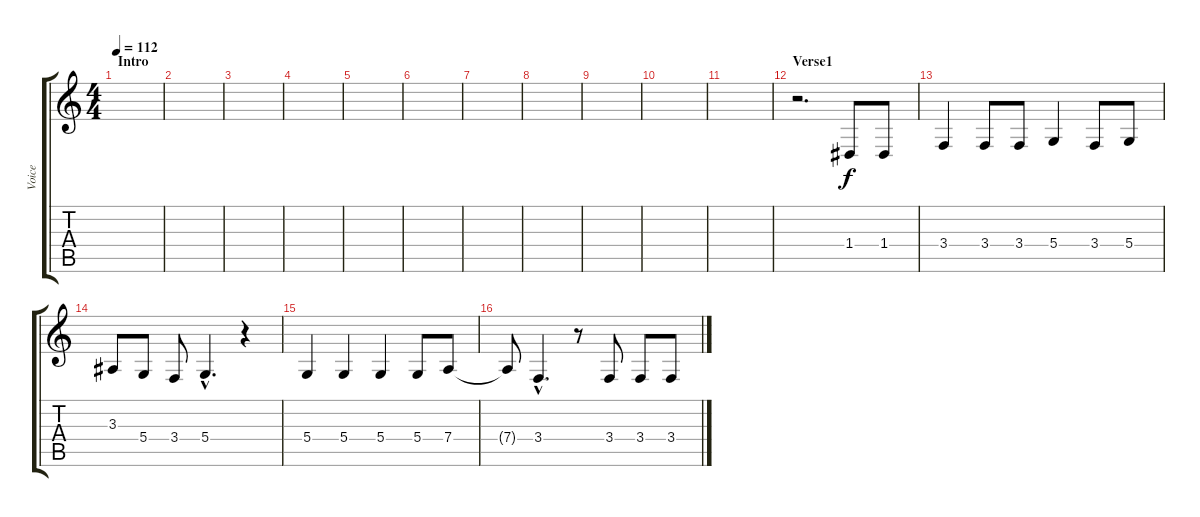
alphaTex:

\track ("Voice" "Voice") {instrument synthbrass1}
\staff {score tabs}
\tuning (E4 B3 G3 D3 A2 E2) {hide}
\ts (4 4)
\section ("" "Intro")
\tempo 112
\clef g2
\ks c
|
|
|
|
|
|
|
|
|
|
|
\section ("" "Verse1")
r.2{d} 1.4.8 1.4.8 |
3.4.4 3.4.8 3.4.8 5.4.4 3.4.8 5.4.8 |
3.3.8 5.4.8 3.4.8 5.4{hac}.4{d} r.4 |
5.4.4 5.4.4 5.4.4 5.4.8 7.4.8 |
7.4{t}.8 3.4{hac}.4{d} r.8 3.4.8 3.4.8 3.4.8
